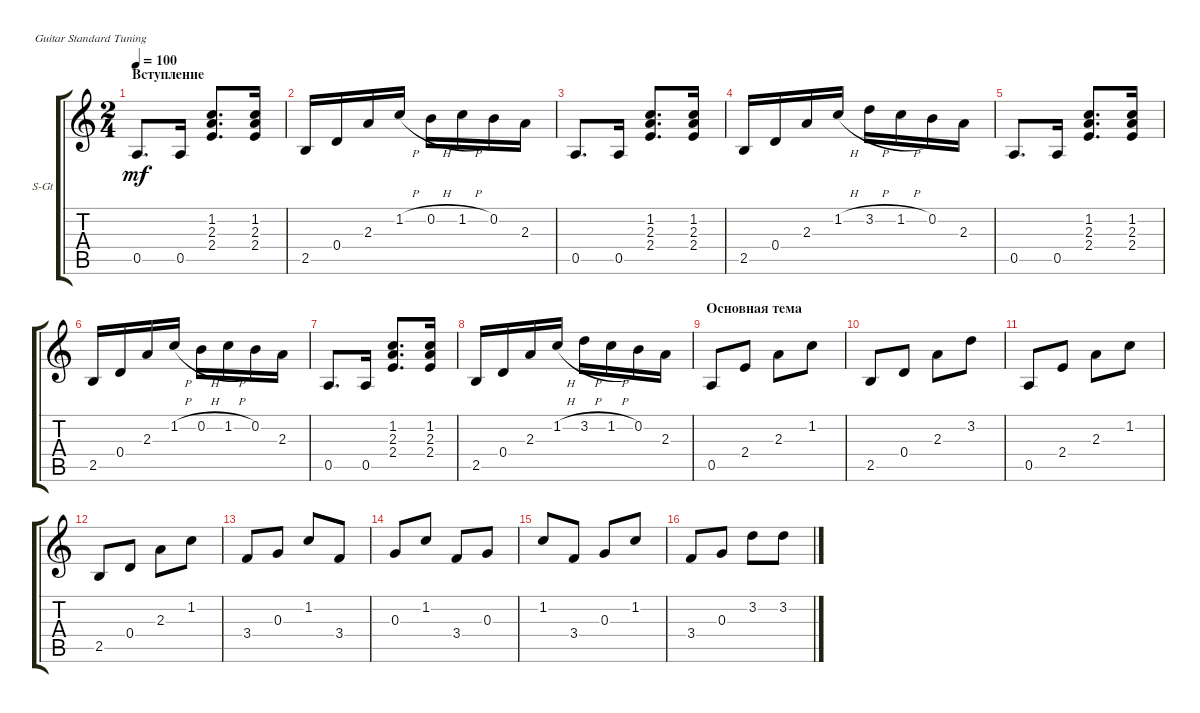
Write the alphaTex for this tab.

\defaultSystemsLayout 4
\bracketExtendMode groupsimilarinstruments
\firstSystemTrackNameOrientation horizontal
\otherSystemsTrackNameOrientation horizontal
\track ("Steel Guitar" "S-Gt") {instrument acousticguitarsteel}
\staff {score tabs}
\tuning (E4 B3 G3 D3 A2 E2)
\ts (2 4)
\section ("" "Вступление")
\tempo 100
\clef g2
\ks c
0.5.8{d dy mf instrument acousticguitarsteel} 0.5.16 (2.4 2.3 1.2).8{d} (2.4 2.3 1.2).16 |
2.5.16 0.4.16 2.3.16 1.2{h}.16 0.2{h}.16 1.2{h}.16 0.2.16 2.3.16 |
0.5.8{d} 0.5.16 (2.4 2.3 1.2).8{d} (2.4 2.3 1.2).16 |
2.5.16 0.4.16 2.3.16 1.2{h}.16 3.2{h}.16 1.2{h}.16 0.2.16 2.3.16 |
0.5.8{d} 0.5.16 (2.4 2.3 1.2).8{d} (2.4 2.3 1.2).16 |
2.5.16 0.4.16 2.3.16 1.2{h}.16 0.2{h}.16 1.2{h}.16 0.2.16 2.3.16 |
0.5.8{d} 0.5.16 (2.4 2.3 1.2).8{d} (2.4 2.3 1.2).16 |
2.5.16 0.4.16 2.3.16 1.2{h}.16 3.2{h}.16 1.2{h}.16 0.2.16 2.3.16 |
\section ("" "Основная тема")
0.5.8 2.4.8 2.3.8 1.2.8 |
2.5.8 0.4.8 2.3.8 3.2.8 |
0.5.8 2.4.8 2.3.8 1.2.8 |
2.5.8 0.4.8 2.3.8 1.2.8 |
3.4.8 0.3.8 1.2.8 3.4.8 |
0.3.8 1.2.8 3.4.8 0.3.8 |
1.2.8 3.4.8 0.3.8 1.2.8 |
3.4.8 0.3.8 3.2.8 3.2.8
